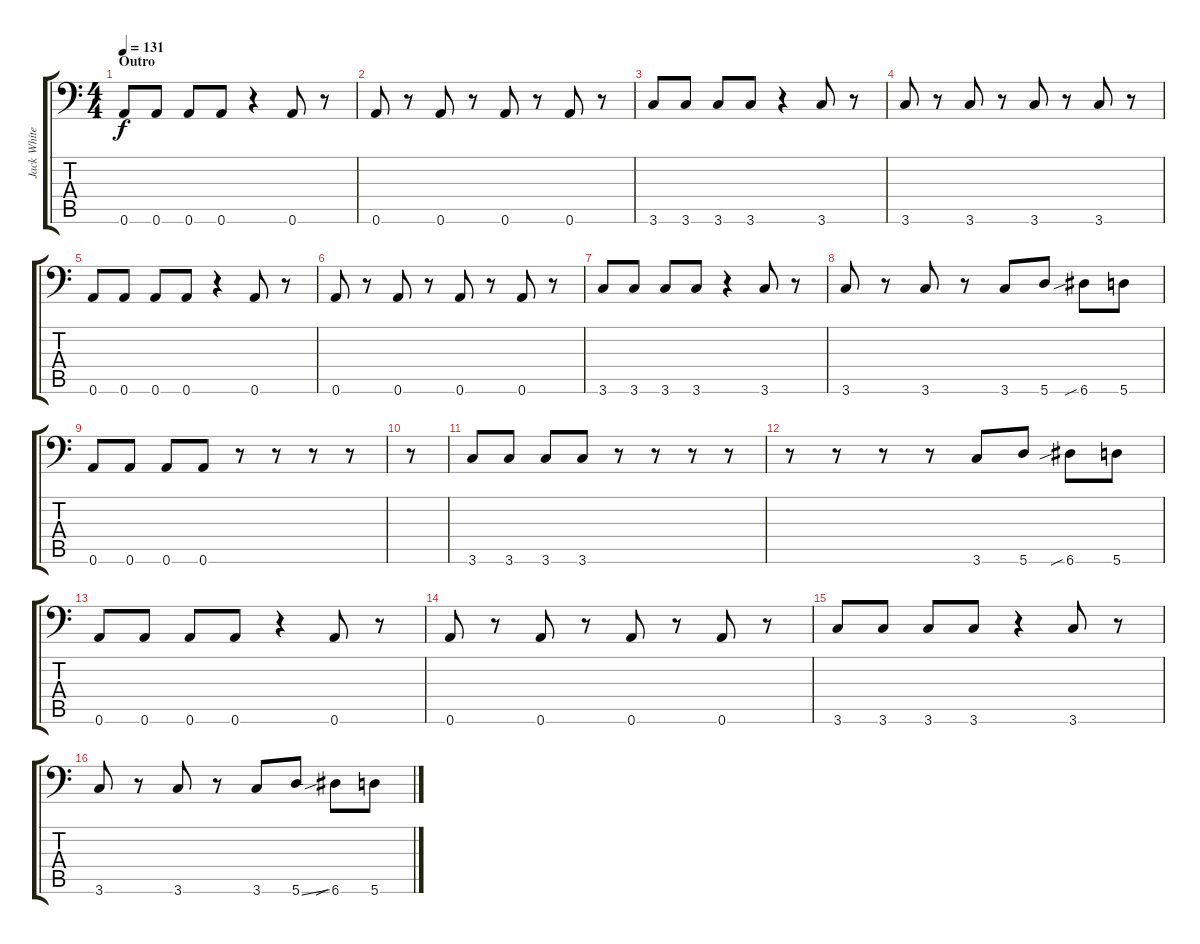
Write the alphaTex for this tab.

\track ("Jack White - Guitar I (Bass)" "Jack White") {instrument synthbass2}
\staff {score tabs}
\tuning (E4 B3 G3 D3 A2 A1) {hide}
\ts (4 4)
\section ("" "Outro")
\tempo 131
\clef f4
\ks c
0.6.8{dy f} 0.6.8 0.6.8 0.6.8 r.4 0.6.8 r.8 |
0.6.8 r.8 0.6.8 r.8 0.6.8 r.8 0.6.8 r.8 |
3.6.8 3.6.8 3.6.8 3.6.8 r.4 3.6.8 r.8 |
3.6.8 r.8 3.6.8 r.8 3.6.8 r.8 3.6.8 r.8 |
0.6.8 0.6.8 0.6.8 0.6.8 r.4 0.6.8 r.8 |
0.6.8 r.8 0.6.8 r.8 0.6.8 r.8 0.6.8 r.8 |
3.6.8 3.6.8 3.6.8 3.6.8 r.4 3.6.8 r.8 |
3.6.8 r.8 3.6.8 r.8 3.6.8 5.6.8 6.6{sib}.8 5.6.8 |
0.6.8 0.6.8 0.6.8 0.6.8 r.8 r.8 r.8 r.8 |
r.8 |
3.6.8 3.6.8 3.6.8 3.6.8 r.8 r.8 r.8 r.8 |
r.8 r.8 r.8 r.8 3.6.8 5.6.8 6.6{sib}.8 5.6.8 |
0.6.8 0.6.8 0.6.8 0.6.8 r.4 0.6.8 r.8 |
0.6.8 r.8 0.6.8 r.8 0.6.8 r.8 0.6.8 r.8 |
3.6.8 3.6.8 3.6.8 3.6.8 r.4 3.6.8 r.8 |
3.6.8 r.8 3.6.8 r.8 3.6.8 5.6{ss}.8 6.6{sib}.8 5.6.8
